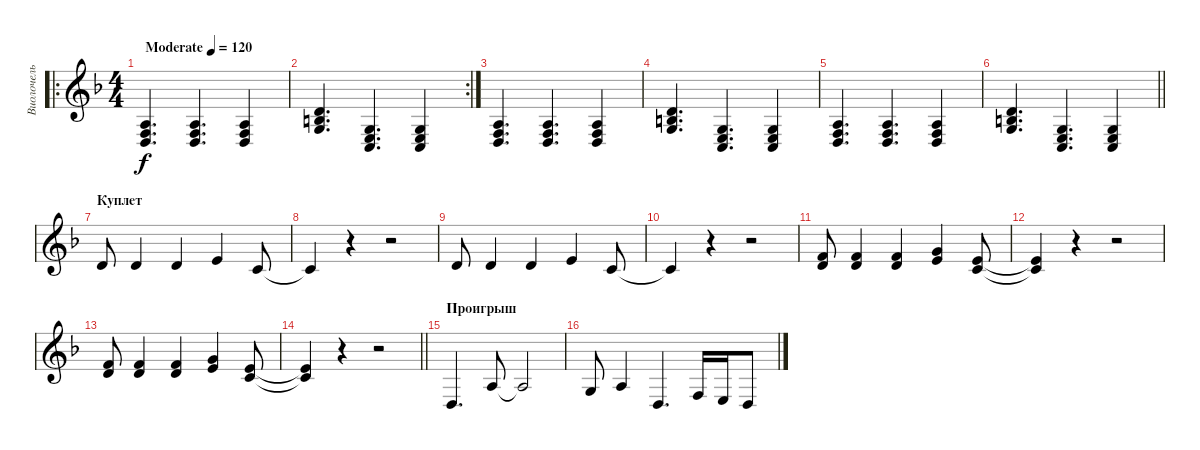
\track ("Виолочель" "Виолочель") {instrument violin}
\staff {score}
\tuning (E4 B3 G3 D3 A2 E2) {hide}
\ro
\ts (4 4)
\tempo (120 "Moderate")
\clef g2
\ks f
(2.3 0.4 8.5).4{d dy f volume 14 balance 5 instrument viola} (2.3 0.4 8.5).4{d} (2.3 3.4 5.5).4 |
\rc 2
(3.2 4.3 5.4).4{d} (0.3 2.4 3.5).4{d} (0.3 2.4 3.5).4 |
(2.3 0.4 8.5).4{d} (2.3 0.4 8.5).4{d} (2.3 3.4 5.5).4 |
(3.2 4.3 5.4).4{d} (0.3 2.4 3.5).4{d} (0.3 2.4 3.5).4 |
(2.3 0.4 8.5).4{d volume 16} (2.3 0.4 8.5).4{d} (2.3 3.4 5.5).4 |
\barLineRight lightlight
(3.2 4.3 5.4).4{d} (0.3 2.4 3.5).4{d} (0.3 2.4 3.5).4 |
\section ("" "Куплет")
3.2.8{volume 14} 3.2.4 3.2.4 0.1.4 1.2.8 |
1.2{t}.4 r.4 r.2 |
3.2.8 3.2.4 3.2.4 0.1.4 1.2.8 |
1.2{t}.4 r.4 r.2 |
(1.1 3.2).8 (1.1 3.2).4 (1.1 3.2).4 (0.1 8.2).4 (0.1 1.2).8 |
(0.1{t} 1.2{t}).4 r.4 r.2 |
(1.1 3.2).8 (1.1 3.2).4 (1.1 3.2).4 (0.1 8.2).4 (0.1 1.2).8 |
\barLineRight lightlight
(0.1{t} 1.2{t}).4 r.4 r.2 |
\section ("" "Проигрыш")
0.4.4{d} 2.3.8 2.3{t}.2 |
0.3.8 2.3.4 0.4.4{d} 3.4.16 2.4.16 0.4.8
